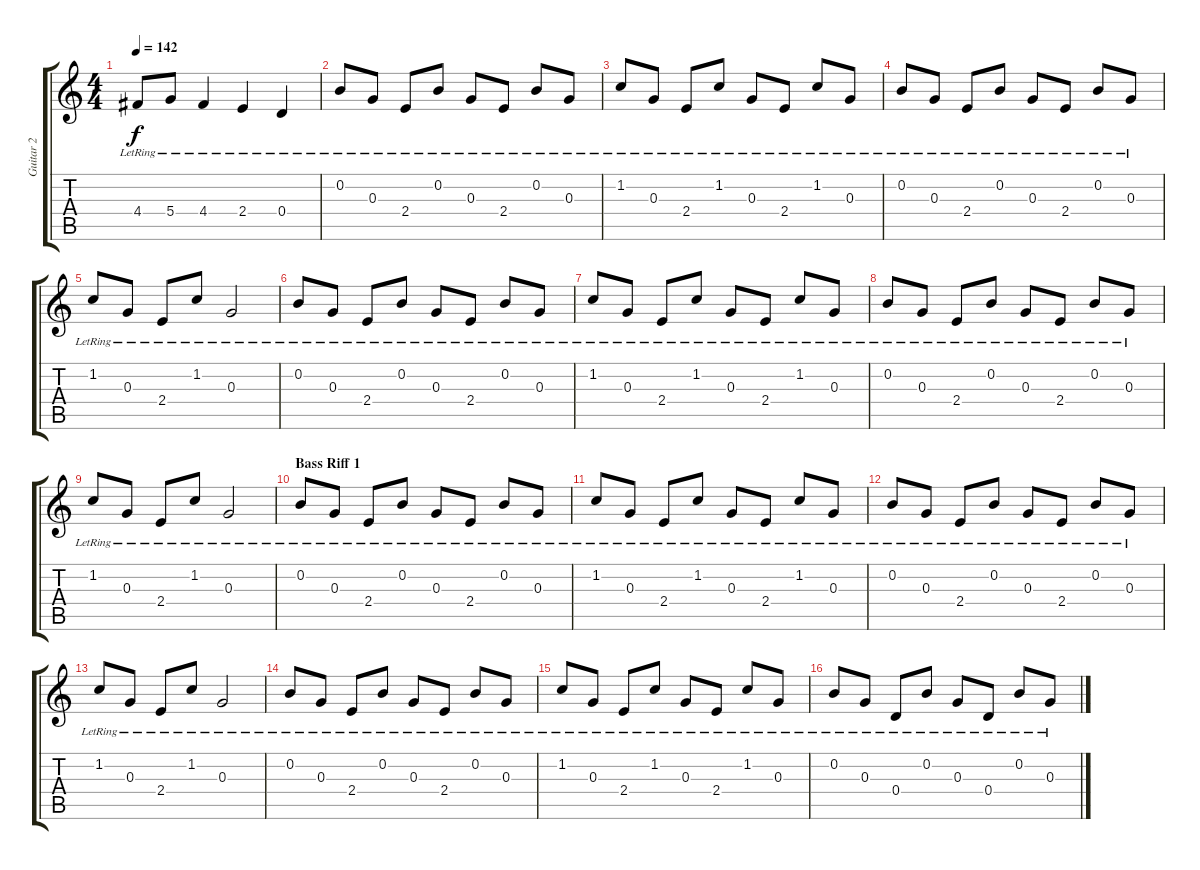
\track ("Guitar 2" "Guitar 2") {instrument acousticguitarnylon}
\staff {score tabs}
\tuning (E4 B3 G3 D3 A2 E2) {hide}
\ts (4 4)
\tempo 142
\clef g2
\ks c
4.4{lr}.8{dy f} 5.4{lr}.8 4.4{lr}.4 2.4{lr}.4 0.4{lr}.4 |
0.2{lr}.8 0.3{lr}.8 2.4{lr}.8 0.2{lr}.8 0.3{lr}.8 2.4{lr}.8 0.2{lr}.8 0.3{lr}.8 |
1.2{lr}.8 0.3{lr}.8 2.4{lr}.8 1.2{lr}.8 0.3{lr}.8 2.4{lr}.8 1.2{lr}.8 0.3{lr}.8 |
0.2{lr}.8 0.3{lr}.8 2.4{lr}.8 0.2{lr}.8 0.3{lr}.8 2.4{lr}.8 0.2{lr}.8 0.3{lr}.8 |
1.2{lr}.8 0.3{lr}.8 2.4{lr}.8 1.2{lr}.8 0.3{lr}.2 |
0.2{lr}.8 0.3{lr}.8 2.4{lr}.8 0.2{lr}.8 0.3{lr}.8 2.4{lr}.8 0.2{lr}.8 0.3{lr}.8 |
1.2{lr}.8 0.3{lr}.8 2.4{lr}.8 1.2{lr}.8 0.3{lr}.8 2.4{lr}.8 1.2{lr}.8 0.3{lr}.8 |
0.2{lr}.8 0.3{lr}.8 2.4{lr}.8 0.2{lr}.8 0.3{lr}.8 2.4{lr}.8 0.2{lr}.8 0.3{lr}.8 |
1.2{lr}.8 0.3{lr}.8 2.4{lr}.8 1.2{lr}.8 0.3{lr}.2 |
\section ("" "Bass Riff 1")
0.2{lr}.8 0.3{lr}.8 2.4{lr}.8 0.2{lr}.8 0.3{lr}.8 2.4{lr}.8 0.2{lr}.8 0.3{lr}.8 |
1.2{lr}.8 0.3{lr}.8 2.4{lr}.8 1.2{lr}.8 0.3{lr}.8 2.4{lr}.8 1.2{lr}.8 0.3{lr}.8 |
0.2{lr}.8 0.3{lr}.8 2.4{lr}.8 0.2{lr}.8 0.3{lr}.8 2.4{lr}.8 0.2{lr}.8 0.3{lr}.8 |
1.2{lr}.8 0.3{lr}.8 2.4{lr}.8 1.2{lr}.8 0.3{lr}.2 |
0.2{lr}.8 0.3{lr}.8 2.4{lr}.8 0.2{lr}.8 0.3{lr}.8 2.4{lr}.8 0.2{lr}.8 0.3{lr}.8 |
1.2{lr}.8 0.3{lr}.8 2.4{lr}.8 1.2{lr}.8 0.3{lr}.8 2.4{lr}.8 1.2{lr}.8 0.3{lr}.8 |
0.2{lr}.8 0.3{lr}.8 0.4{lr}.8 0.2{lr}.8 0.3{lr}.8 0.4{lr}.8 0.2{lr}.8 0.3{lr}.8
